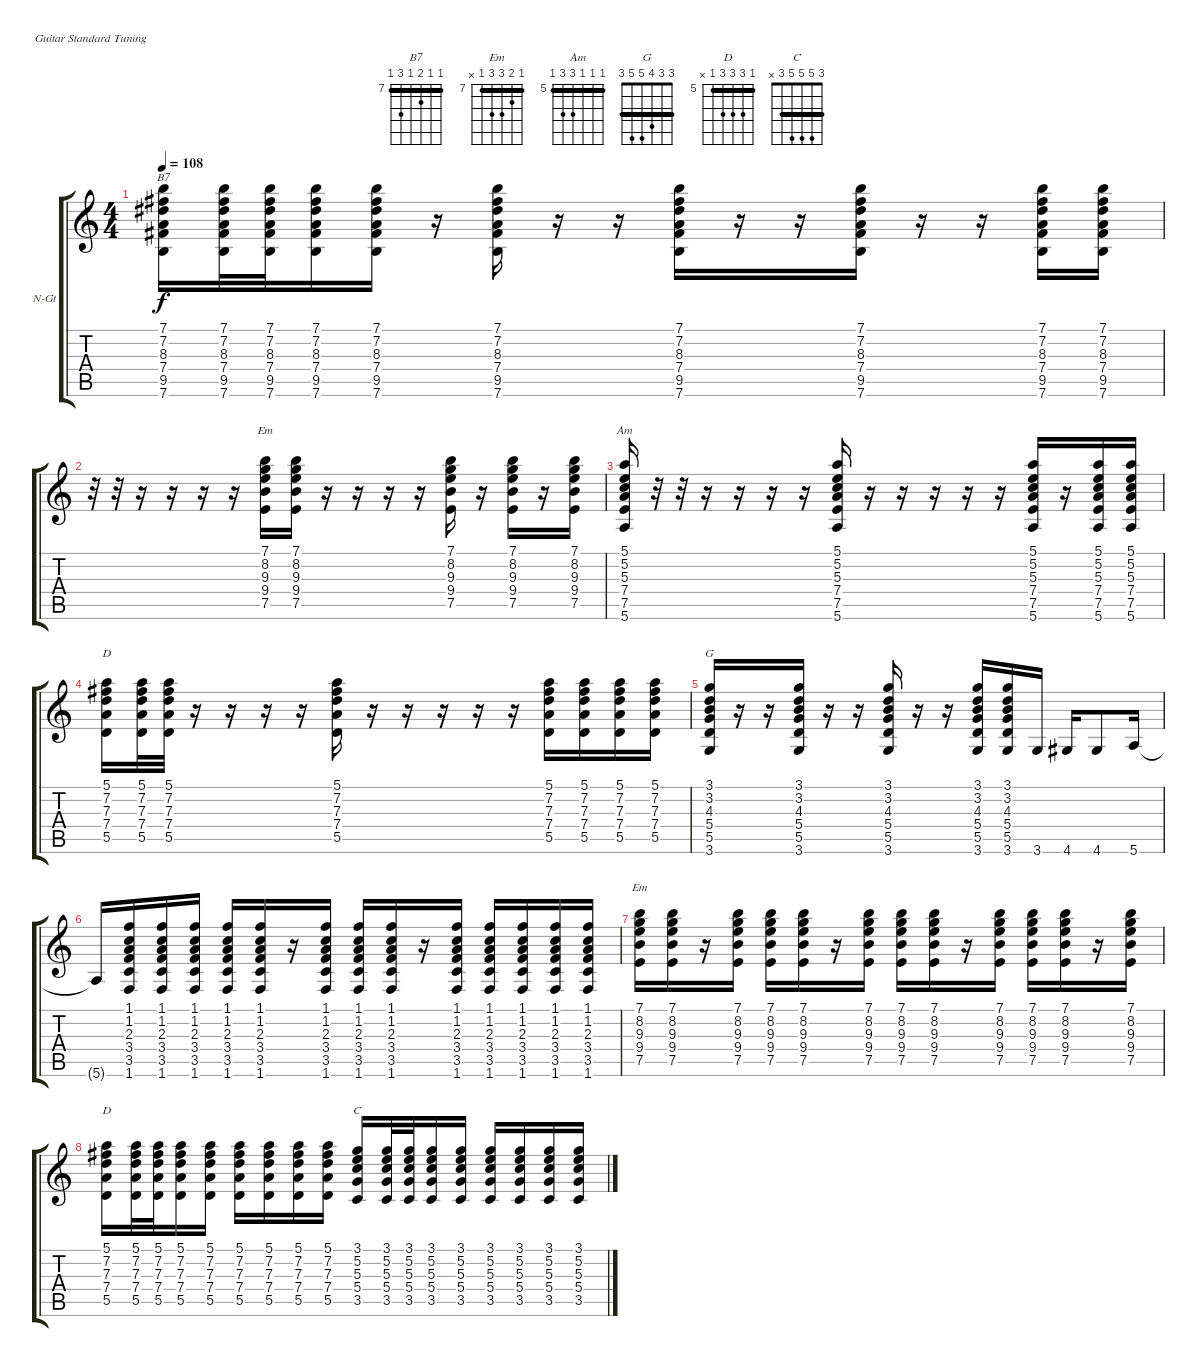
\bracketExtendMode groupsimilarinstruments
\firstSystemTrackNameOrientation horizontal
\otherSystemsTrackNameOrientation horizontal
\track ("Al Di Meola" "N-Gt") {instrument acousticguitarnylon}
\staff {score tabs}
\tuning (E4 B3 G3 D3 A2 E2)
\chord ("B7" 7 7 8 7 9 7) {firstfret 7 showfingering false barre (7 7 7)}
\chord ("Em" 7 8 9 9 7 x) {firstfret 7 showfingering false barre 7}
\chord ("Am" 5 5 5 7 7 5) {firstfret 5 showfingering false barre (5 5 5)}
\chord ("G" 3 3 4 5 5 3) {showfingering false barre (3 3)}
\chord ("D" 5 7 7 7 5 x) {firstfret 5 showfingering false barre 5}
\chord ("C" 3 5 5 5 3 x) {showfingering false barre 3}
\ts (4 4)
\tempo 108
\clef g2
\ks c
(7.1 7.2 8.3 7.4 9.5 7.6).16{ch "B7" dy f} (7.1 7.2 8.3 7.4 9.5 7.6).32 (7.1 7.2 8.3 7.4 9.5 7.6).32 (7.1 7.2 8.3 7.4 9.5 7.6).16 (7.1 7.2 8.3 7.4 9.5 7.6).16 r.16 (7.1 7.2 8.3 7.4 9.5 7.6).16 r.16 r.16 (7.1 7.2 8.3 7.4 9.5 7.6).16 r.16 r.16 (7.1 7.2 8.3 7.4 9.5 7.6).16 r.16 r.16 (7.1 7.2 8.3 7.4 9.5 7.6).16 (7.1 7.2 8.3 7.4 9.5 7.6).16 |
r.32 r.32 r.16 r.16 r.16 r.16 (7.1 8.2 9.3 9.4 7.5).16{ch "Em"} (7.1 8.2 9.3 9.4 7.5).16 r.16 r.16 r.16 r.16 (7.1 8.2 9.3 9.4 7.5).16 r.16 (7.1 8.2 9.3 9.4 7.5).16 r.16 (7.1 8.2 9.3 9.4 7.5).16 |
(5.1 5.2 5.3 7.4 7.5 5.6).16{ch "Am"} r.32 r.32 r.16 r.16 r.16 r.16 (5.1 5.2 5.3 7.4 7.5 5.6).16 r.16 r.16 r.16 r.16 r.16 (5.1 5.2 5.3 7.4 7.5 5.6).16 r.16 (5.1 5.2 5.3 7.4 7.5 5.6).16 (5.1 5.2 5.3 7.4 7.5 5.6).16 |
(5.1 7.2 7.3 7.4 5.5).16{ch "D"} (5.1 7.2 7.3 7.4 5.5).32 (5.1 7.2 7.3 7.4 5.5).32 r.16 r.16 r.16 r.16 (5.1 7.2 7.3 7.4 5.5).16 r.16 r.16 r.16 r.16 r.16 (5.1 7.2 7.3 7.4 5.5).16 (5.1 7.2 7.3 7.4 5.5).16 (5.1 7.2 7.3 7.4 5.5).16 (5.1 7.2 7.3 7.4 5.5).16 |
(3.1 3.2 4.3 5.4 5.5 3.6).16{ch "G"} r.16 r.16 (3.1 3.2 4.3 5.4 5.5 3.6).16 r.16 r.16 (3.1 3.2 4.3 5.4 5.5 3.6).16 r.16 r.16 (3.1 3.2 4.3 5.4 5.5 3.6).16 (3.1 3.2 4.3 5.4 5.5 3.6).16 3.6.16 4.6.16 4.6.8 5.6.16 |
5.6{t}.16 (1.1 1.2 2.3 3.4 3.5 1.6).16 (1.1 1.2 2.3 3.4 3.5 1.6).16 (1.1 1.2 2.3 3.4 3.5 1.6).16 (1.1 1.2 2.3 3.4 3.5 1.6).16 (1.1 1.2 2.3 3.4 3.5 1.6).16 r.16 (1.1 1.2 2.3 3.4 3.5 1.6).16 (1.1 1.2 2.3 3.4 3.5 1.6).16 (1.1 1.2 2.3 3.4 3.5 1.6).16 r.16 (1.1 1.2 2.3 3.4 3.5 1.6).16 (1.1 1.2 2.3 3.4 3.5 1.6).16 (1.1 1.2 2.3 3.4 3.5 1.6).16 (1.1 1.2 2.3 3.4 3.5 1.6).16 (1.1 1.2 2.3 3.4 3.5 1.6).16 |
(7.1 8.2 9.3 9.4 7.5).16{ch "Em"} (7.1 8.2 9.3 9.4 7.5).16 r.16 (7.1 8.2 9.3 9.4 7.5).16 (7.1 8.2 9.3 9.4 7.5).16 (7.1 8.2 9.3 9.4 7.5).16 r.16 (7.1 8.2 9.3 9.4 7.5).16 (7.1 8.2 9.3 9.4 7.5).16 (7.1 8.2 9.3 9.4 7.5).16 r.16 (7.1 8.2 9.3 9.4 7.5).16 (7.1 8.2 9.3 9.4 7.5).16 (7.1 8.2 9.3 9.4 7.5).16 r.16 (7.1 8.2 9.3 9.4 7.5).16 |
(5.1 7.2 7.3 7.4 5.5).16{ch "D"} (5.1 7.2 7.3 7.4 5.5).32 (5.1 7.2 7.3 7.4 5.5).32 (5.1 7.2 7.3 7.4 5.5).16 (5.1 7.2 7.3 7.4 5.5).16 (5.1 7.2 7.3 7.4 5.5).16 (5.1 7.2 7.3 7.4 5.5).16 (5.1 7.2 7.3 7.4 5.5).16 (5.1 7.2 7.3 7.4 5.5).16 (3.1 5.2 5.3 5.4 3.5).16{ch "C"} (3.1 5.2 5.3 5.4 3.5).32 (3.1 5.2 5.3 5.4 3.5).32 (3.1 5.2 5.3 5.4 3.5).16 (3.1 5.2 5.3 5.4 3.5).16 (3.1 5.2 5.3 5.4 3.5).16 (3.1 5.2 5.3 5.4 3.5).16 (3.1 5.2 5.3 5.4 3.5).16 (3.1 5.2 5.3 5.4 3.5).16
